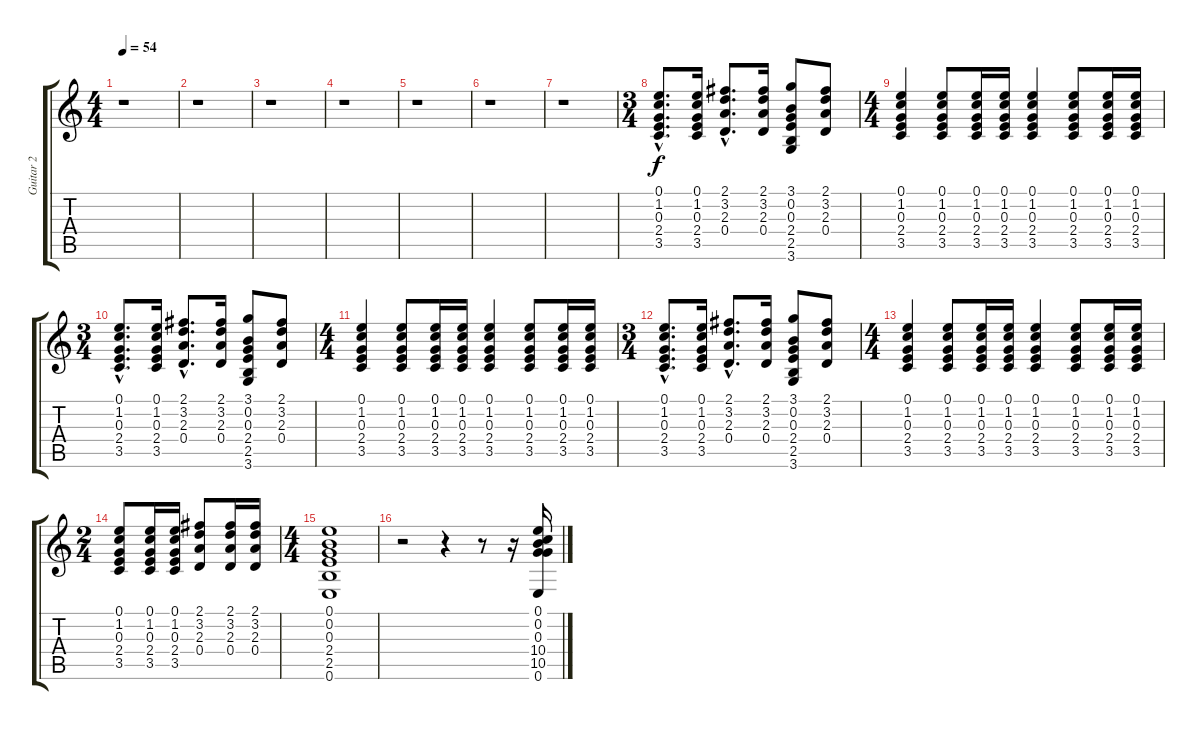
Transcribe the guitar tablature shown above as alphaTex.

\track ("Guitar 2" "Guitar 2") {instrument acousticguitarsteel}
\staff {score tabs}
\tuning (E4 B3 G3 D3 A2 E2) {hide}
\ts (4 4)
\tempo 54
\clef g2
\ks c
r.1{dy f} |
r.1 |
r.1 |
r.1 |
r.1 |
r.1 |
r.1 |
\ts (3 4)
(0.1{hac} 1.2{hac} 0.3{hac} 2.4{hac} 3.5{hac}).8{d} (0.1 1.2 0.3 2.4 3.5).16 (2.1{hac} 3.2{hac} 2.3{hac} 0.4{hac}).8{d} (2.1 3.2 2.3 0.4).16 (3.1 0.2 0.3 2.4 2.5 3.6).8 (2.1 3.2 2.3 0.4).8 |
\ts (4 4)
(0.1 1.2 0.3 2.4 3.5).4 (0.1 1.2 0.3 2.4 3.5).8 (0.1 1.2 0.3 2.4 3.5).16 (0.1 1.2 0.3 2.4 3.5).16 (0.1 1.2 0.3 2.4 3.5).4 (0.1 1.2 0.3 2.4 3.5).8 (0.1 1.2 0.3 2.4 3.5).16 (0.1 1.2 0.3 2.4 3.5).16 |
\ts (3 4)
(0.1{hac} 1.2{hac} 0.3{hac} 2.4{hac} 3.5{hac}).8{d} (0.1 1.2 0.3 2.4 3.5).16 (2.1{hac} 3.2{hac} 2.3{hac} 0.4{hac}).8{d} (2.1 3.2 2.3 0.4).16 (3.1 0.2 0.3 2.4 2.5 3.6).8 (2.1 3.2 2.3 0.4).8 |
\ts (4 4)
(0.1 1.2 0.3 2.4 3.5).4 (0.1 1.2 0.3 2.4 3.5).8 (0.1 1.2 0.3 2.4 3.5).16 (0.1 1.2 0.3 2.4 3.5).16 (0.1 1.2 0.3 2.4 3.5).4 (0.1 1.2 0.3 2.4 3.5).8 (0.1 1.2 0.3 2.4 3.5).16 (0.1 1.2 0.3 2.4 3.5).16 |
\ts (3 4)
(0.1{hac} 1.2{hac} 0.3{hac} 2.4{hac} 3.5{hac}).8{d} (0.1 1.2 0.3 2.4 3.5).16 (2.1{hac} 3.2{hac} 2.3{hac} 0.4{hac}).8{d} (2.1 3.2 2.3 0.4).16 (3.1 0.2 0.3 2.4 2.5 3.6).8 (2.1 3.2 2.3 0.4).8 |
\ts (4 4)
(0.1 1.2 0.3 2.4 3.5).4 (0.1 1.2 0.3 2.4 3.5).8 (0.1 1.2 0.3 2.4 3.5).16 (0.1 1.2 0.3 2.4 3.5).16 (0.1 1.2 0.3 2.4 3.5).4 (0.1 1.2 0.3 2.4 3.5).8 (0.1 1.2 0.3 2.4 3.5).16 (0.1 1.2 0.3 2.4 3.5).16 |
\ts (2 4)
(0.1 1.2 0.3 2.4 3.5).8 (0.1 1.2 0.3 2.4 3.5).16 (0.1 1.2 0.3 2.4 3.5).16 (2.1 3.2 2.3 0.4).8 (2.1 3.2 2.3 0.4).16 (2.1 3.2 2.3 0.4).16 |
\ts (4 4)
(0.1 0.2 0.3 2.4 2.5 0.6).1 |
r.2 r.4 r.8 r.16 (0.1 0.2 0.3 10.4 10.5 0.6).16
